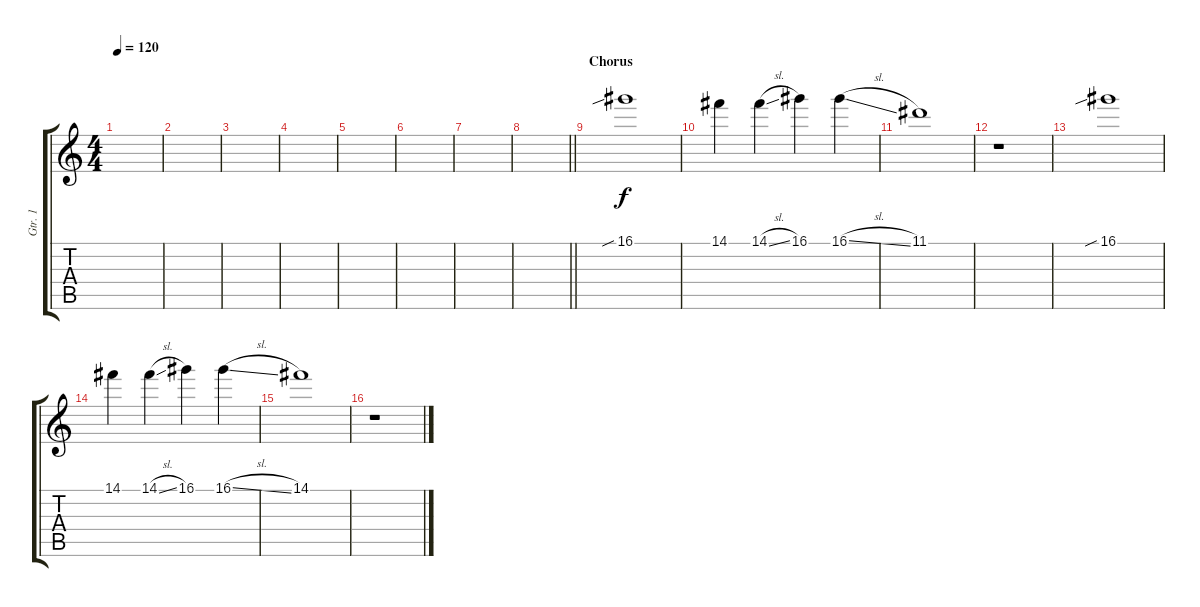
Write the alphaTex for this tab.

\track ("Gtr. 1" "Gtr. 1") {instrument electricguitarclean}
\staff {score tabs}
\tuning (E4 B3 G3 D3 A2 E2) {hide}
\ts (4 4)
\tempo 120
\clef g2
\ks c
|
|
|
|
|
|
|
\barLineRight lightlight
|
\section ("" "Chorus")
16.1{sib}.1 |
14.1.4 14.1{sl}.4 16.1.4 16.1{sl}.4 |
11.1.1 |
r.1 |
16.1{sib}.1 |
14.1.4 14.1{sl}.4 16.1.4 16.1{sl}.4 |
14.1.1 |
r.1
